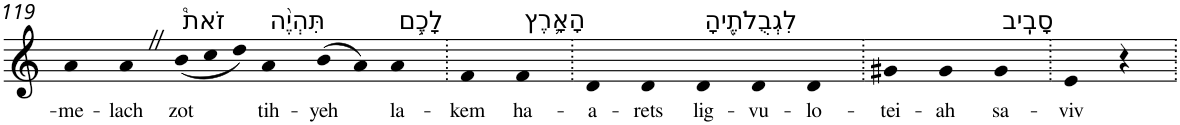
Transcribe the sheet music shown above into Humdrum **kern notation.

**kern	**text
*part1	*part1
*staff1	*staff1
*I"Piano	*
*I'Pno	*
!!LO:PB:g=z
*clefG2	*
*k[]	*
=119	=119
!	!LO:LY:b
4a	-me-
!	!LO:LY:b
4aZ	-lach
*Xtuplet	*
!LO:TX:a:t=זֹאת֩	!
!	!LO:LY:b
(<12b	zot
12cc	.
12dd)	.
!LO:TX:a:t=תִּהְיֶ֨ה	!
!	!LO:LY:b
4a	tih-
!	!LO:LY:b
(>8b	-yeh
8a)	.
!LO:TX:a:t=לָכֶ֥ם	!
!	!LO:LY:b
4a	la-
=120.	=120.
!	!LO:LY:b
4f	-kem
!LO:TX:a:t=הָאָ֛רֶץ	!
!	!LO:LY:b
4f	ha-
=121.	=121.
!	!LO:LY:b
4d	-a-
!	!LO:LY:b
4d	-rets
!LO:TX:a:t=לִגְבֻלֹתֶ֖יהָ	!
!	!LO:LY:b
4d	lig-
!	!LO:LY:b
4d	-vu-
!	!LO:LY:b
4d	-lo-
=122.	=122.
!	!LO:LY:b
4g#X	-tei-
!	!LO:LY:b
4g#	-ah
!LO:TX:a:t=סָבִֽיב	!
!	!LO:LY:b
4g#	sa-
=123.	=123.
!	!LO:LY:b
4e	-viv
4r	.
=.	=.
*-	*-
